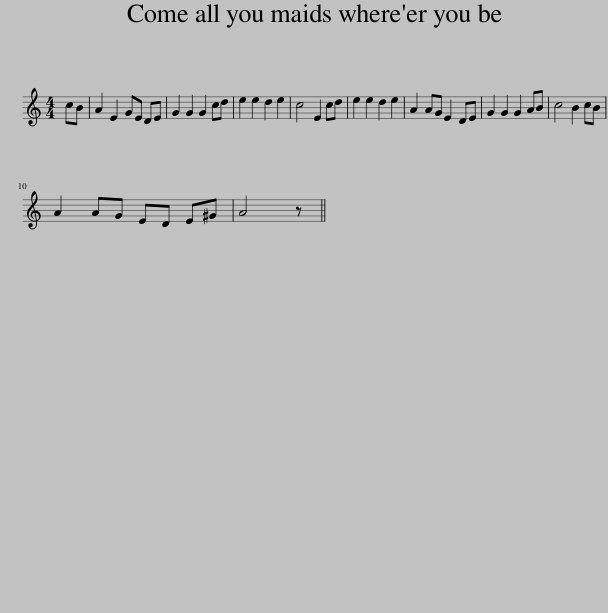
X:1
L:1/8
M:4/4
I:linebreak $
K:C
V:1 treble
V:1
 cB | A2 E2 GE DE | G2 G2 G2 cd | e2 e2 d2 e2 | c4 E2 cd | %5
 e2 e2 d2 e2 | A2 AG E2 DE | G2 G2 G2 AB | c4 B2 cB |$ A2 AG ED E^G | %10
 A4 z || %11
